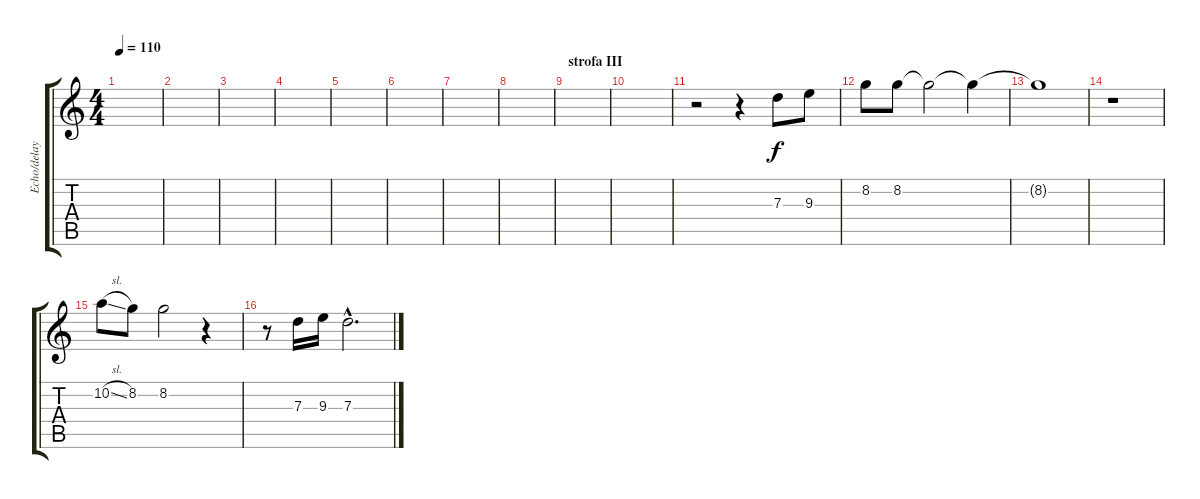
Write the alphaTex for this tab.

\track ("Echo/delay FX" "Echo/delay") {instrument overdrivenguitar}
\staff {score tabs}
\tuning (E4 B3 G3 D3 A2 E2) {hide}
\ts (4 4)
\tempo 110
\clef g2
\ks c
|
|
|
|
|
|
|
|
\section ("" "strofa III")
|
|
r.2 r.4 7.3.8 9.3.8 |
8.2.8 8.2.8 8.2{t}.2 8.2{t}.4{volume 0} |
8.2{t}.1 |
r.1{volume 6} |
10.2{sl}.8 8.2.8 8.2.2 r.4 |
r.8 7.3.16 9.3.16 7.3{hac}.2{d}
